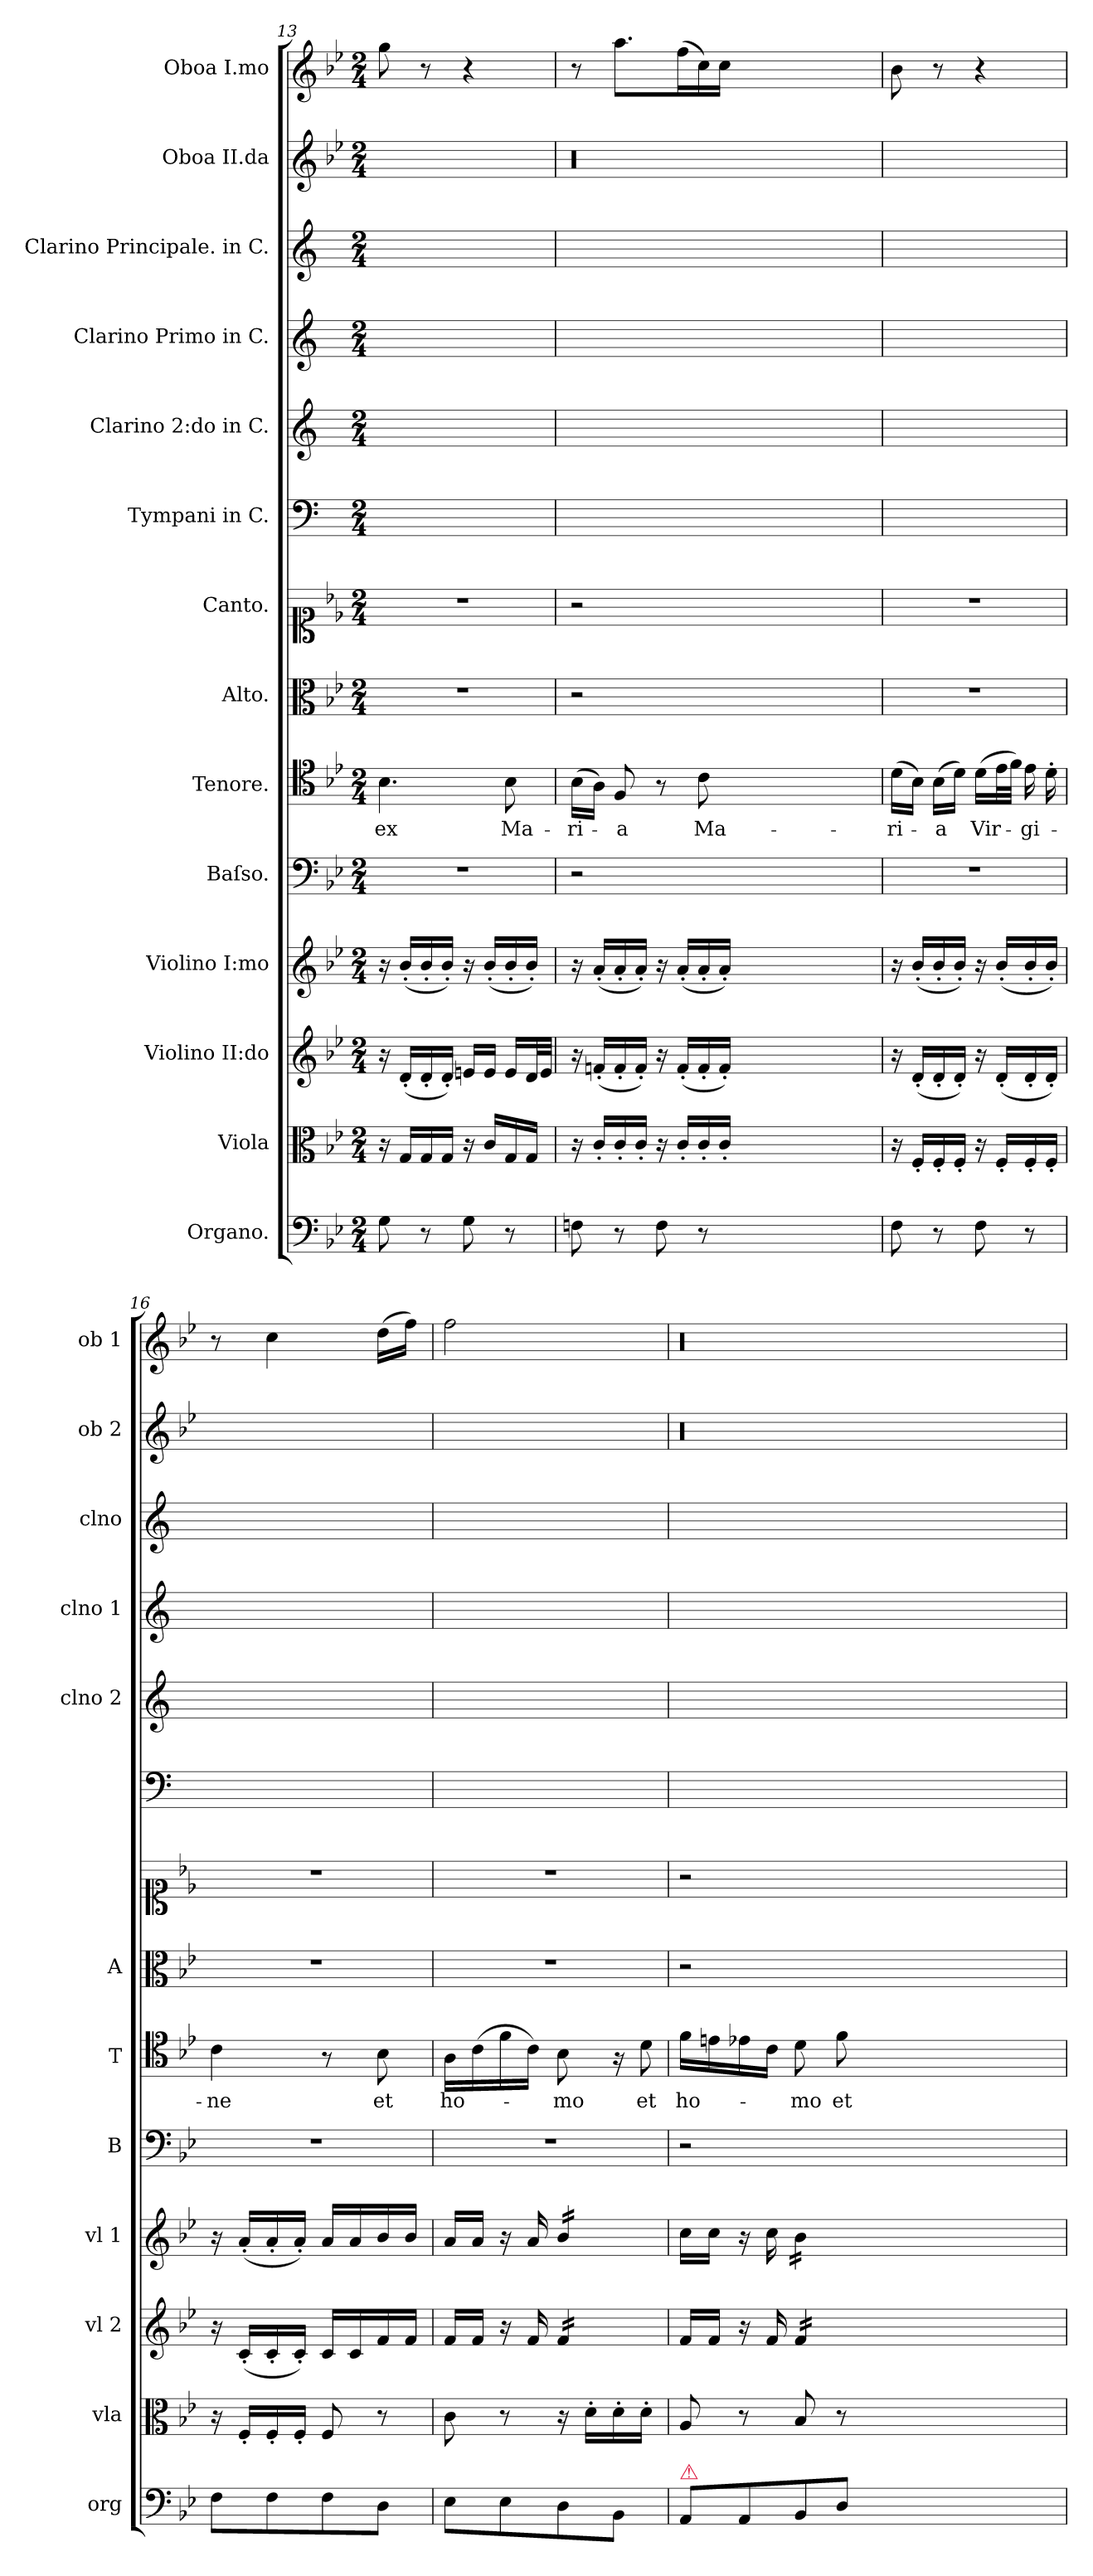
**kern	**kern	**kern	**kern	**kern	**kern	**text	**kern	**kern	**kern	**kern	**kern	**kern	**kern	**kern
*part14	*part13	*part12	*part11	*part10	*part9	*part9	*part8	*part7	*part6	*part5	*part4	*part3	*part2	*part1
*staff14	*staff13	*staff12	*staff11	*staff10	*staff9	*staff9	*staff8	*staff7	*staff6	*staff5	*staff4	*staff3	*staff2	*staff1
*I"Organo.	*I"Viola	*I"Violino II:do	*I"Violino I:mo	*I"Baſso.	*I"Tenore.	*	*I"Alto.	*I"Canto.	*I"Tympani in C.	*I"Clarino 2:do in C.	*I"Clarino Primo in C.	*I"Clarino Principale. in C.	*I"Oboa II.da	*I"Oboa I.mo
*I'org	*I'vla	*I'vl 2	*I'vl 1	*I'B	*I'T	*	*I'A	*	*	*I'clno 2	*I'clno 1	*I'clno	*I'ob 2	*I'ob 1
*clefF4	*clefC3	*clefG2	*clefG2	*clefF4	*clefC4	*	*clefC3	*clefC1	*clefF4	*clefG2	*clefG2	*clefG2	*clefG2	*clefG2
*k[b-e-]	*k[b-e-]	*k[b-e-]	*k[b-e-]	*k[b-e-]	*k[b-e-]	*	*k[b-e-]	*k[b-e-]	*k[]	*k[]	*k[]	*k[]	*k[b-e-]	*k[b-e-]
*g:	*g:	*g:	*g:	*g:	*g:	*	*g:	*g:	*	*	*	*	*g:	*g:
*M2/4	*M2/4	*M2/4	*M2/4	*M2/4	*M2/4	*	*M2/4	*M2/4	*M2/4	*M2/4	*M2/4	*M2/4	*M2/4	*M2/4
=13	=13	=13	=13	=13	=13	=13	=13	=13	=13	=13	=13	=13	=13	=13
8G\	16r	16r	16r	2r	4.B-\	ex	2r	2r	2ryy	2ryy	2ryy	2ryy	2ryy	8gg\
.	16G/LL	(<16d'</LL	(<16b-'</LL	.	.	.	.	.	.	.	.	.	.	.
8r	16G/	16d'</	16b-'</	.	.	.	.	.	.	.	.	.	.	8r
.	16G/JJ	16d'</JJ)	16b-'</JJ)	.	.	.	.	.	.	.	.	.	.	.
8G\	16r	16en/LL	16r	.	.	.	.	.	.	.	.	.	.	4r
.	16c/LL	16e/JJ	(<16b-'</LL	.	.	.	.	.	.	.	.	.	.	.
8r	16G/	16e/LL	16b-'</	.	8B-\	Ma-	.	.	.	.	.	.	.	.
.	16G/JJ	32d/L	16b-'</JJ)	.	.	.	.	.	.	.	.	.	.	.
.	.	32e/JJJ	.	.	.	.	.	.	.	.	.	.	.	.
=14	=14	=14	=14	=14	=14	=14	=14	=14	=14	=14	=14	=14	=14	=14
!	!	!	!	!	!	!	!	!	!	!	!	!	!LO:N:vis=00	!
8Fn\	16r	16r	16r	2r	(>16B-\LL	-ri-	2r	2r	2ryy	2ryy	2ryy	2ryy	0r	8r
.	16c'</LL	(<16fn'</LL	(<16a'</LL	.	16A\JJ)	.	.	.	.	.	.	.	.	.
8r	16c'</	16f'</	16a'</	.	8F/	-a	.	.	.	.	.	.	.	8.aa\L
.	16c'</JJ	16f'</JJ)	16a'</JJ)	.	.	.	.	.	.	.	.	.	.	.
8F\	16r	16r	16r	.	8r	.	.	.	.	.	.	.	.	.
.	16c'</LL	(<16f'</LL	(<16a'</LL	.	.	.	.	.	.	.	.	.	.	(>16ff\L
8r	16c'</	16f'</	16a'</	.	8c\	Ma-	.	.	.	.	.	.	.	16cc\)
.	16c'</JJ	16f'</JJ)	16a'</JJ)	.	.	.	.	.	.	.	.	.	.	16cc\JJ
1.ryy	1.ryy	1.ryy	1.ryy	1.ryy	1.ryy	.	1.ryy	1.ryy	1.ryy	1.ryy	1.ryy	1.ryy	.	1.ryy
=15	=15	=15	=15	=15	=15	=15	=15	=15	=15	=15	=15	=15	=15	=15
8F\	16r	16r	16r	2r	(>16d\LL	-ri-	2r	2r	2ryy	2ryy	2ryy	2ryy	2ryy	8b-\
.	16F'</LL	(<16d'</LL	(<16b-'</LL	.	16B-\JJ)	.	.	.	.	.	.	.	.	.
8r	16F'</	16d'</	16b-'</	.	(>16B-\LL	-a	.	.	.	.	.	.	.	8r
.	16F'</JJ	16d'</JJ)	16b-'</JJ)	.	16d\JJ)	.	.	.	.	.	.	.	.	.
8F\	16r	16r	16r	.	(>16d\LL	Vir-	.	.	.	.	.	.	.	4r
.	16F'</LL	(<16d'</LL	(<16b-'</LL	.	32e-\L	.	.	.	.	.	.	.	.	.
.	.	.	.	.	32f\JJJ)	.	.	.	.	.	.	.	.	.
8r	16F'</	16d'</	16b-'</	.	16e-\	-gi-	.	.	.	.	.	.	.	.
.	16F'</JJ	16d'</JJ)	16b-'</JJ)	.	16d'>\	.	.	.	.	.	.	.	.	.
=16	=16	=16	=16	=16	=16	=16	=16	=16	=16	=16	=16	=16	=16	=16
8F\L	16r	16r	16r	2r	4c\	-ne	2r	2r	2ryy	2ryy	2ryy	2ryy	2ryy	8r
.	16F'</LL	(<16c'</LL	(<16a'</LL	.	.	.	.	.	.	.	.	.	.	.
8F\	16F'</	16c'</	16a'</	.	.	.	.	.	.	.	.	.	.	4cc\
.	16F'</JJ	16c'</JJ)	16a'</JJ)	.	.	.	.	.	.	.	.	.	.	.
8F\	8F/	16c/LL	16a/LL	.	8r	.	.	.	.	.	.	.	.	.
.	.	16c/	16a/	.	.	.	.	.	.	.	.	.	.	.
8D\J	8r	16f/	16b-/	.	8B-\	et	.	.	.	.	.	.	.	(>16dd\LL
.	.	16f/JJ	16b-/JJ	.	.	.	.	.	.	.	.	.	.	16ff\JJ)
=17	=17	=17	=17	=17	=17	=17	=17	=17	=17	=17	=17	=17	=17	=17
8E-\L	8c\	16f/LL	16a/LL	2r	16A\LL	ho-	2r	2r	2ryy	2ryy	2ryy	2ryy	2ryy	2ff\
.	.	16f/JJ	16a/JJ	.	(>16c\	.	.	.	.	.	.	.	.	.
8E-\	8r	16r	16r	.	16f\	.	.	.	.	.	.	.	.	.
.	.	16f/	16a/	.	16c\JJ)	.	.	.	.	.	.	.	.	.
*	*	*tremolo	*	*	*	*	*	*	*	*	*	*	*	*
*	*	*	*tremolo	*	*	*	*	*	*	*	*	*	*	*
8D\	16r	16f/LL	16b-/LL	.	8B-\	-mo	.	.	.	.	.	.	.	.
.	16d'>\LL	16f/	16b-/	.	.	.	.	.	.	.	.	.	.	.
8BB-\J	16d'>\	16f/	16b-/	.	16r	.	.	.	.	.	.	.	.	.
!	!	!	!	!	!LO:N:vis=8	!	!	!	!	!	!	!	!	!
.	16d'>\JJ	16f/JJ	16b-/JJ	.	16d\	et	.	.	.	.	.	.	.	.
*	*	*	*Xtremolo	*	*	*	*	*	*	*	*	*	*	*
*	*	*Xtremolo	*	*	*	*	*	*	*	*	*	*	*	*
=18	=18	=18	=18	=18	=18	=18	=18	=18	=18	=18	=18	=18	=18	=18
!LO:TX:a:color=crimson:t=⚠	!	!	!	!	!	!	!	!	!	!	!	!	!	!
!	!	!	!	!	!	!	!	!	!	!	!	!	!LO:N:vis=00	!LO:N:vis=00
8AA/L	8A/	16f/LL	16cc\LL	2r	16f\LL	ho-	2r	2r	2ryy	2ryy	2ryy	2ryy	0r	0r
.	.	16f/JJ	16cc\JJ	.	16en\	.	.	.	.	.	.	.	.	.
8AA/	8r	16r	16r	.	16e-X\	.	.	.	.	.	.	.	.	.
.	.	16f/	16cc\	.	16c\JJ	.	.	.	.	.	.	.	.	.
*	*	*tremolo	*	*	*	*	*	*	*	*	*	*	*	*
*	*	*	*tremolo	*	*	*	*	*	*	*	*	*	*	*
8BB-/	8B-/	16f/LL	16b-\LL	.	8d\	-mo	.	.	.	.	.	.	.	.
.	.	16f/	16b-\	.	.	.	.	.	.	.	.	.	.	.
8D/J	8r	16f/	16b-\	.	8f\	et	.	.	.	.	.	.	.	.
.	.	16f/JJ	16b-\JJ	.	.	.	.	.	.	.	.	.	.	.
*	*	*	*Xtremolo	*	*	*	*	*	*	*	*	*	*	*
*	*	*Xtremolo	*	*	*	*	*	*	*	*	*	*	*	*
1.ryy	1.ryy	1.ryy	1.ryy	1.ryy	1.ryy	.	1.ryy	1.ryy	1.ryy	1.ryy	1.ryy	1.ryy	.	.
=	=	=	=	=	=	=	=	=	=	=	=	=	=	=
*-	*-	*-	*-	*-	*-	*-	*-	*-	*-	*-	*-	*-	*-	*-
